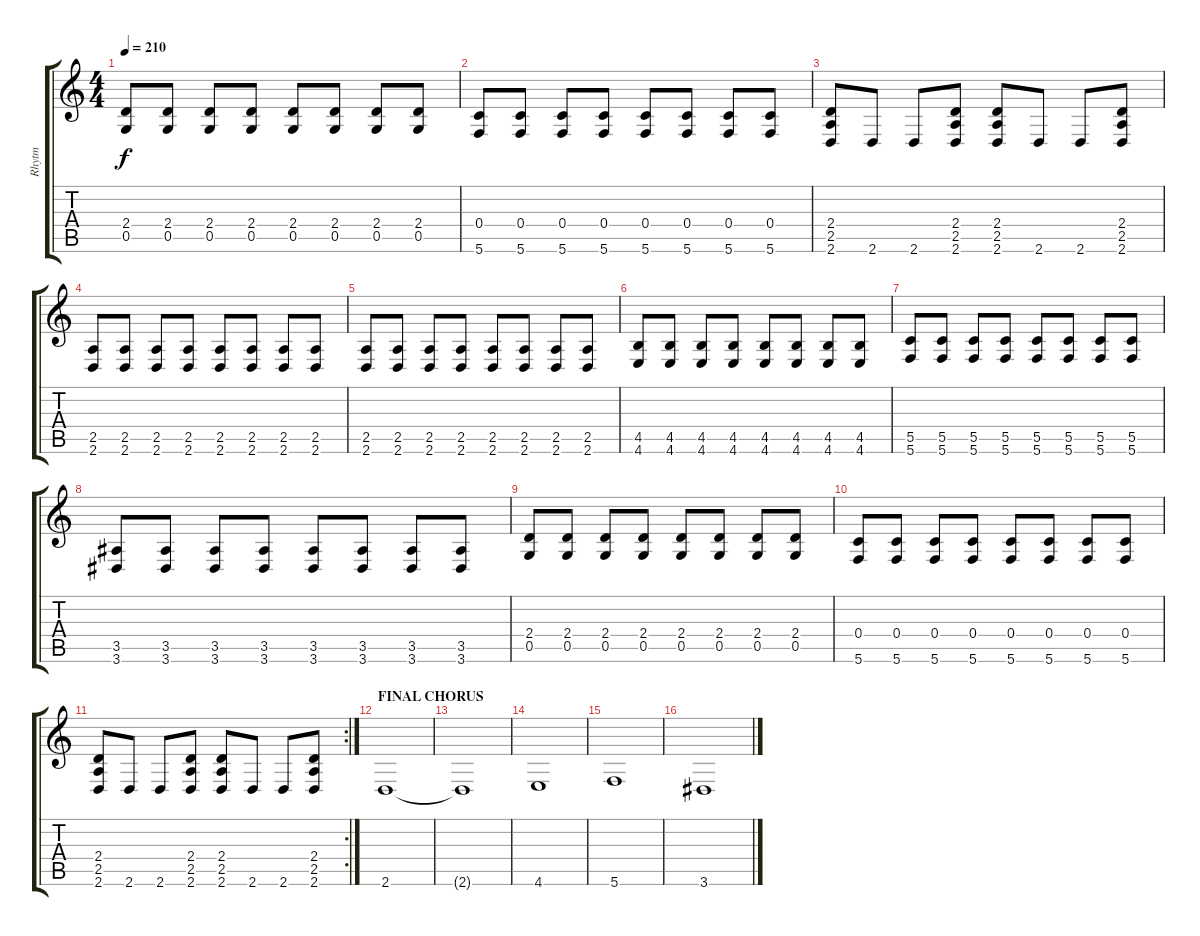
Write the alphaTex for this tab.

\track ("Rhytm" "Rhytm") {instrument distortionguitar}
\staff {score tabs}
\tuning (D4 A3 F3 C3 G2 C2) {hide}
\ts (4 4)
\tempo 210
\clef g2
\ks c
(2.4 0.5).8{dy f} (2.4 0.5).8 (2.4 0.5).8 (2.4 0.5).8 (2.4 0.5).8 (2.4 0.5).8 (2.4 0.5).8 (2.4 0.5).8 |
(0.4 5.6).8 (0.4 5.6).8 (0.4 5.6).8 (0.4 5.6).8 (0.4 5.6).8 (0.4 5.6).8 (0.4 5.6).8 (0.4 5.6).8 |
(2.4 2.5 2.6).8 2.6.8 2.6.8 (2.4 2.5 2.6).8 (2.4 2.5 2.6).8 2.6.8 2.6.8 (2.4 2.5 2.6).8 |
(2.5 2.6).8 (2.5 2.6).8 (2.5 2.6).8 (2.5 2.6).8 (2.5 2.6).8 (2.5 2.6).8 (2.5 2.6).8 (2.5 2.6).8 |
(2.5 2.6).8 (2.5 2.6).8 (2.5 2.6).8 (2.5 2.6).8 (2.5 2.6).8 (2.5 2.6).8 (2.5 2.6).8 (2.5 2.6).8 |
(4.5 4.6).8 (4.5 4.6).8 (4.5 4.6).8 (4.5 4.6).8 (4.5 4.6).8 (4.5 4.6).8 (4.5 4.6).8 (4.5 4.6).8 |
(5.5 5.6).8 (5.5 5.6).8 (5.5 5.6).8 (5.5 5.6).8 (5.5 5.6).8 (5.5 5.6).8 (5.5 5.6).8 (5.5 5.6).8 |
(3.5 3.6).8 (3.5 3.6).8 (3.5 3.6).8 (3.5 3.6).8 (3.5 3.6).8 (3.5 3.6).8 (3.5 3.6).8 (3.5 3.6).8 |
(2.4 0.5).8 (2.4 0.5).8 (2.4 0.5).8 (2.4 0.5).8 (2.4 0.5).8 (2.4 0.5).8 (2.4 0.5).8 (2.4 0.5).8 |
(0.4 5.6).8 (0.4 5.6).8 (0.4 5.6).8 (0.4 5.6).8 (0.4 5.6).8 (0.4 5.6).8 (0.4 5.6).8 (0.4 5.6).8 |
\rc 2
(2.4 2.5 2.6).8 2.6.8 2.6.8 (2.4 2.5 2.6).8 (2.4 2.5 2.6).8 2.6.8 2.6.8 (2.4 2.5 2.6).8 |
\section ("" "FINAL CHORUS")
2.6.1{volume 16 balance 8 instrument pad2warm} |
2.6{t}.1 |
4.6.1 |
5.6.1 |
3.6.1
